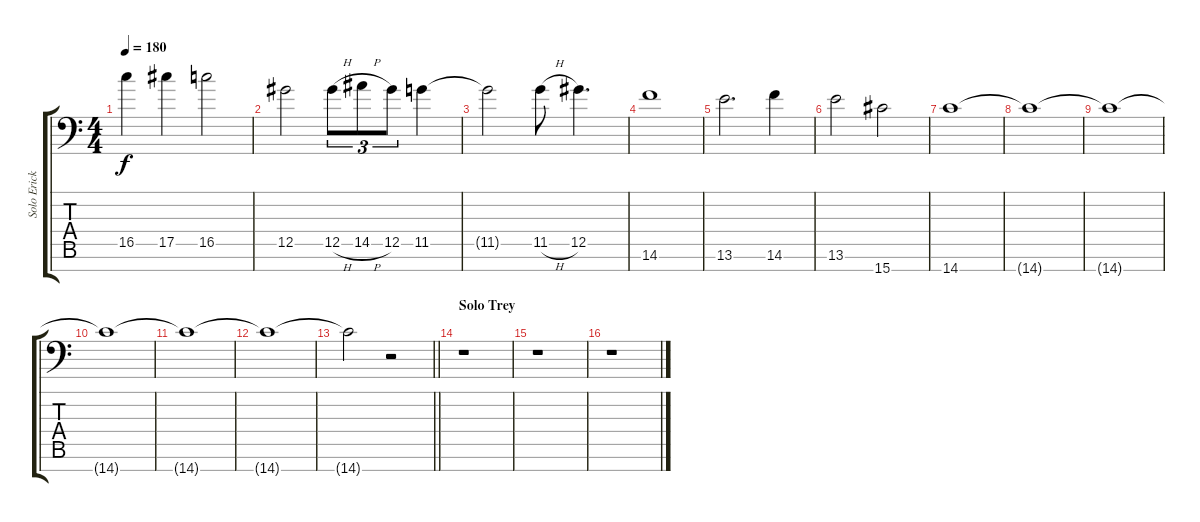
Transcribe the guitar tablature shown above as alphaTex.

\track ("Solo Erick" "Solo Erick") {instrument distortionguitar}
\staff {score tabs}
\tuning (Eb4 Bb3 Gb3 Db3 Ab2 Eb2 Bb1) {hide}
\ts (4 4)
\tempo 180
\clef f4
\ks c
16.5.4{dy f} 17.5.4 16.5.2 |
12.5.2 12.5{h}.8{tu (3 2)} 14.5{h}.8{tu (3 2)} 12.5.8{tu (3 2)} 11.5.4 |
11.5{t}.2 11.5{h}.8 12.5.4{d} |
14.6.1 |
13.6.2{d} 14.6.4 |
13.6.2 15.7.2 |
14.7.1 |
14.7{t}.1 |
14.7{t}.1 |
14.7{t}.1 |
14.7{t}.1 |
14.7{t}.1 |
\barLineRight lightlight
14.7{t}.2 r.2 |
\section ("" "Solo Trey")
r.1 |
r.1 |
r.1
